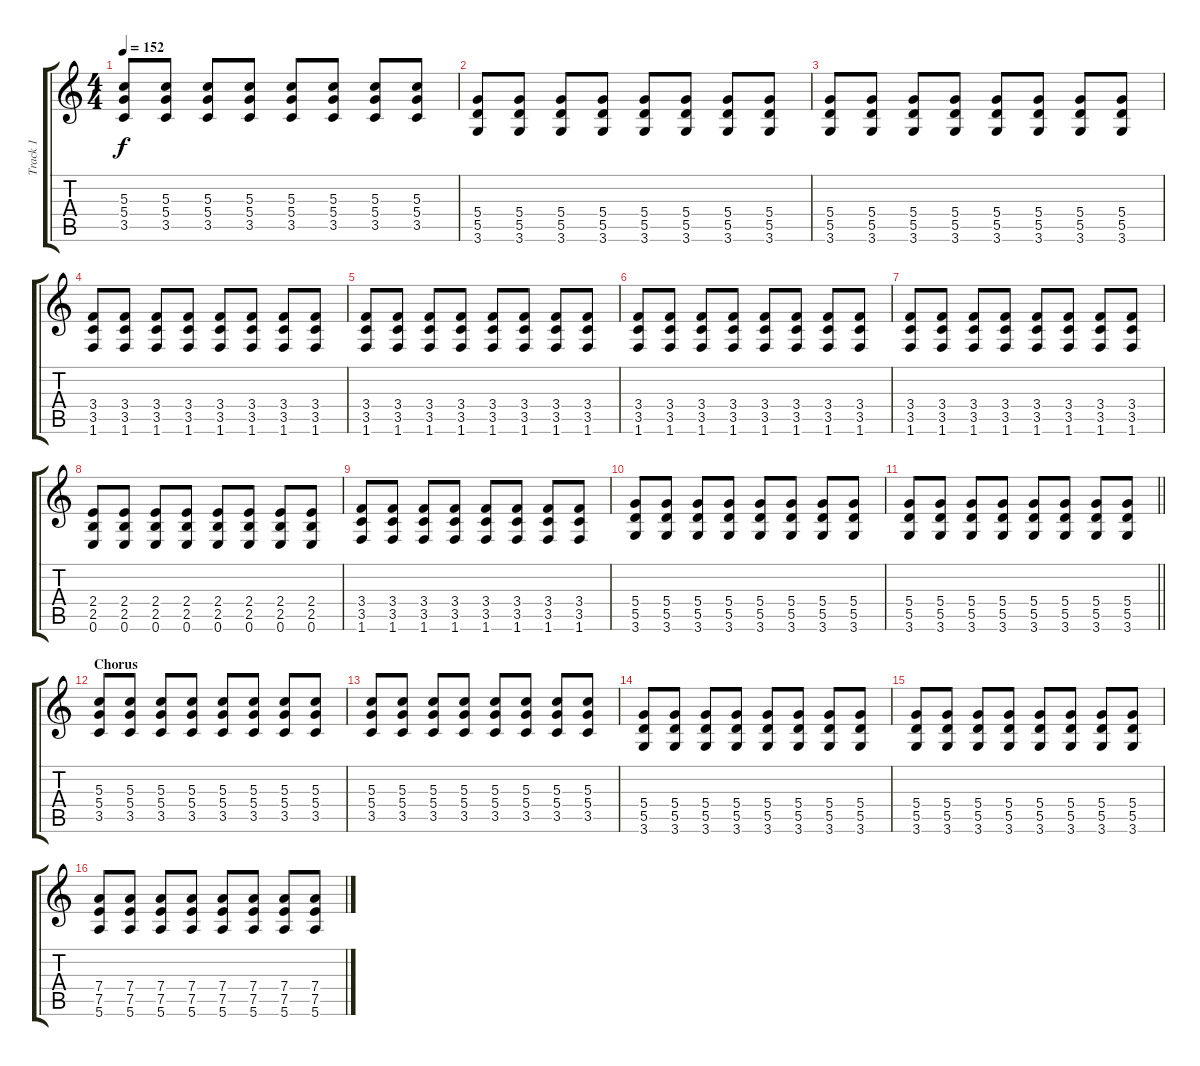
\track ("Track 1" "Track 1") {instrument distortionguitar}
\staff {score tabs}
\tuning (E4 B3 G3 D3 A2 E2) {hide}
\ts (4 4)
\tempo 152
\clef g2
\ks c
(5.3 5.4 3.5).8{dy f} (5.3 5.4 3.5).8 (5.3 5.4 3.5).8 (5.3 5.4 3.5).8 (5.3 5.4 3.5).8 (5.3 5.4 3.5).8 (5.3 5.4 3.5).8 (5.3 5.4 3.5).8 |
(5.4 5.5 3.6).8 (5.4 5.5 3.6).8 (5.4 5.5 3.6).8 (5.4 5.5 3.6).8 (5.4 5.5 3.6).8 (5.4 5.5 3.6).8 (5.4 5.5 3.6).8 (5.4 5.5 3.6).8 |
(5.4 5.5 3.6).8 (5.4 5.5 3.6).8 (5.4 5.5 3.6).8 (5.4 5.5 3.6).8 (5.4 5.5 3.6).8 (5.4 5.5 3.6).8 (5.4 5.5 3.6).8 (5.4 5.5 3.6).8 |
(3.4 3.5 1.6).8 (3.4 3.5 1.6).8 (3.4 3.5 1.6).8 (3.4 3.5 1.6).8 (3.4 3.5 1.6).8 (3.4 3.5 1.6).8 (3.4 3.5 1.6).8 (3.4 3.5 1.6).8 |
(3.4 3.5 1.6).8 (3.4 3.5 1.6).8 (3.4 3.5 1.6).8 (3.4 3.5 1.6).8 (3.4 3.5 1.6).8 (3.4 3.5 1.6).8 (3.4 3.5 1.6).8 (3.4 3.5 1.6).8 |
(3.4 3.5 1.6).8 (3.4 3.5 1.6).8 (3.4 3.5 1.6).8 (3.4 3.5 1.6).8 (3.4 3.5 1.6).8 (3.4 3.5 1.6).8 (3.4 3.5 1.6).8 (3.4 3.5 1.6).8 |
(3.4 3.5 1.6).8 (3.4 3.5 1.6).8 (3.4 3.5 1.6).8 (3.4 3.5 1.6).8 (3.4 3.5 1.6).8 (3.4 3.5 1.6).8 (3.4 3.5 1.6).8 (3.4 3.5 1.6).8 |
(2.4 2.5 0.6).8 (2.4 2.5 0.6).8 (2.4 2.5 0.6).8 (2.4 2.5 0.6).8 (2.4 2.5 0.6).8 (2.4 2.5 0.6).8 (2.4 2.5 0.6).8 (2.4 2.5 0.6).8 |
(3.4 3.5 1.6).8 (3.4 3.5 1.6).8 (3.4 3.5 1.6).8 (3.4 3.5 1.6).8 (3.4 3.5 1.6).8 (3.4 3.5 1.6).8 (3.4 3.5 1.6).8 (3.4 3.5 1.6).8 |
(5.4 5.5 3.6).8 (5.4 5.5 3.6).8 (5.4 5.5 3.6).8 (5.4 5.5 3.6).8 (5.4 5.5 3.6).8 (5.4 5.5 3.6).8 (5.4 5.5 3.6).8 (5.4 5.5 3.6).8 |
\barLineRight lightlight
(5.4 5.5 3.6).8 (5.4 5.5 3.6).8 (5.4 5.5 3.6).8 (5.4 5.5 3.6).8 (5.4 5.5 3.6).8 (5.4 5.5 3.6).8 (5.4 5.5 3.6).8 (5.4 5.5 3.6).8 |
\section ("" "Chorus")
(5.3 5.4 3.5).8 (5.3 5.4 3.5).8 (5.3 5.4 3.5).8 (5.3 5.4 3.5).8 (5.3 5.4 3.5).8 (5.3 5.4 3.5).8 (5.3 5.4 3.5).8 (5.3 5.4 3.5).8 |
(5.3 5.4 3.5).8 (5.3 5.4 3.5).8 (5.3 5.4 3.5).8 (5.3 5.4 3.5).8 (5.3 5.4 3.5).8 (5.3 5.4 3.5).8 (5.3 5.4 3.5).8 (5.3 5.4 3.5).8 |
(5.4 5.5 3.6).8 (5.4 5.5 3.6).8 (5.4 5.5 3.6).8 (5.4 5.5 3.6).8 (5.4 5.5 3.6).8 (5.4 5.5 3.6).8 (5.4 5.5 3.6).8 (5.4 5.5 3.6).8 |
(5.4 5.5 3.6).8 (5.4 5.5 3.6).8 (5.4 5.5 3.6).8 (5.4 5.5 3.6).8 (5.4 5.5 3.6).8 (5.4 5.5 3.6).8 (5.4 5.5 3.6).8 (5.4 5.5 3.6).8 |
(7.4 7.5 5.6).8 (7.4 7.5 5.6).8 (7.4 7.5 5.6).8 (7.4 7.5 5.6).8 (7.4 7.5 5.6).8 (7.4 7.5 5.6).8 (7.4 7.5 5.6).8 (7.4 7.5 5.6).8
